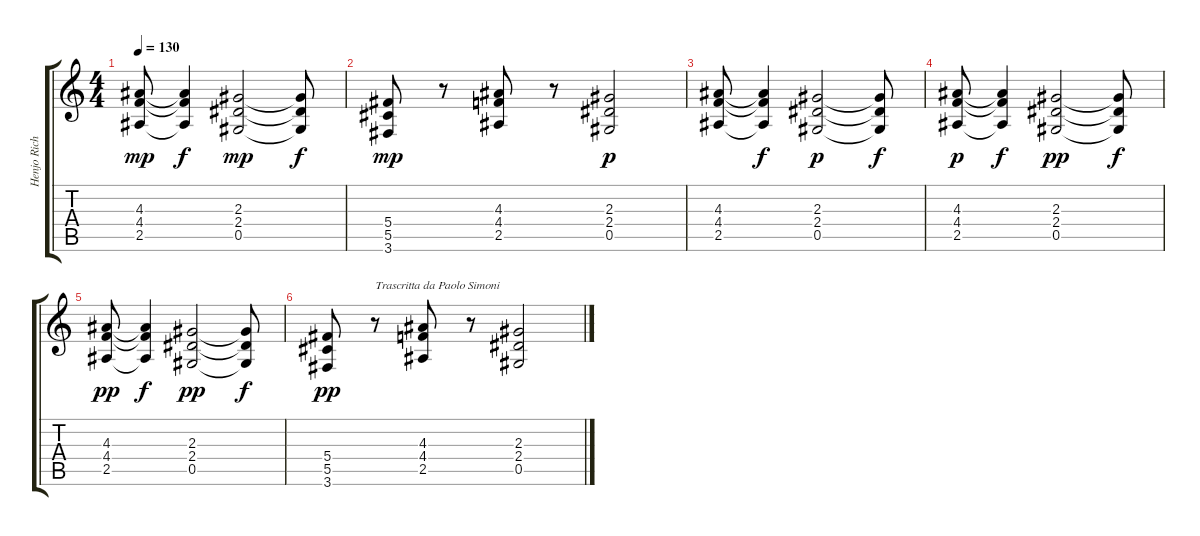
\track ("Henjo Richter (guitar 2)" "Henjo Rich") {instrument distortionguitar}
\staff {score tabs}
\tuning (Eb4 Bb3 Gb3 Db3 Ab2 Eb2) {hide}
\ts (4 4)
\tempo 130
\clef g2
\ks c
(4.3 4.4 2.5).8{dy mp} (4.3{t} 4.4{t} 2.5{t}).4{dy f} (2.3 2.4 0.5).2{dy mp} (2.3{t} 2.4{t} 0.5{t}).8{dy f} |
(5.4 5.5 3.6).8{dy mp} r.8 (4.3 4.4 2.5).8 r.8 (2.3 2.4 0.5).2{dy p} |
(4.3 4.4 2.5).8 (4.3{t} 4.4{t} 2.5{t}).4{dy f} (2.3 2.4 0.5).2{dy p} (2.3{t} 2.4{t} 0.5{t}).8{dy f} |
(4.3 4.4 2.5).8{dy p} (4.3{t} 4.4{t} 2.5{t}).4{dy f} (2.3 2.4 0.5).2{dy pp} (2.3{t} 2.4{t} 0.5{t}).8{dy f} |
(4.3 4.4 2.5).8{dy pp} (4.3{t} 4.4{t} 2.5{t}).4{dy f} (2.3 2.4 0.5).2{dy pp} (2.3{t} 2.4{t} 0.5{t}).8{dy f} |
(5.4 5.5 3.6).8{dy pp} r.8{txt "Trascritta da Paolo Simoni"} (4.3 4.4 2.5).8 r.8 (2.3 2.4 0.5).2
